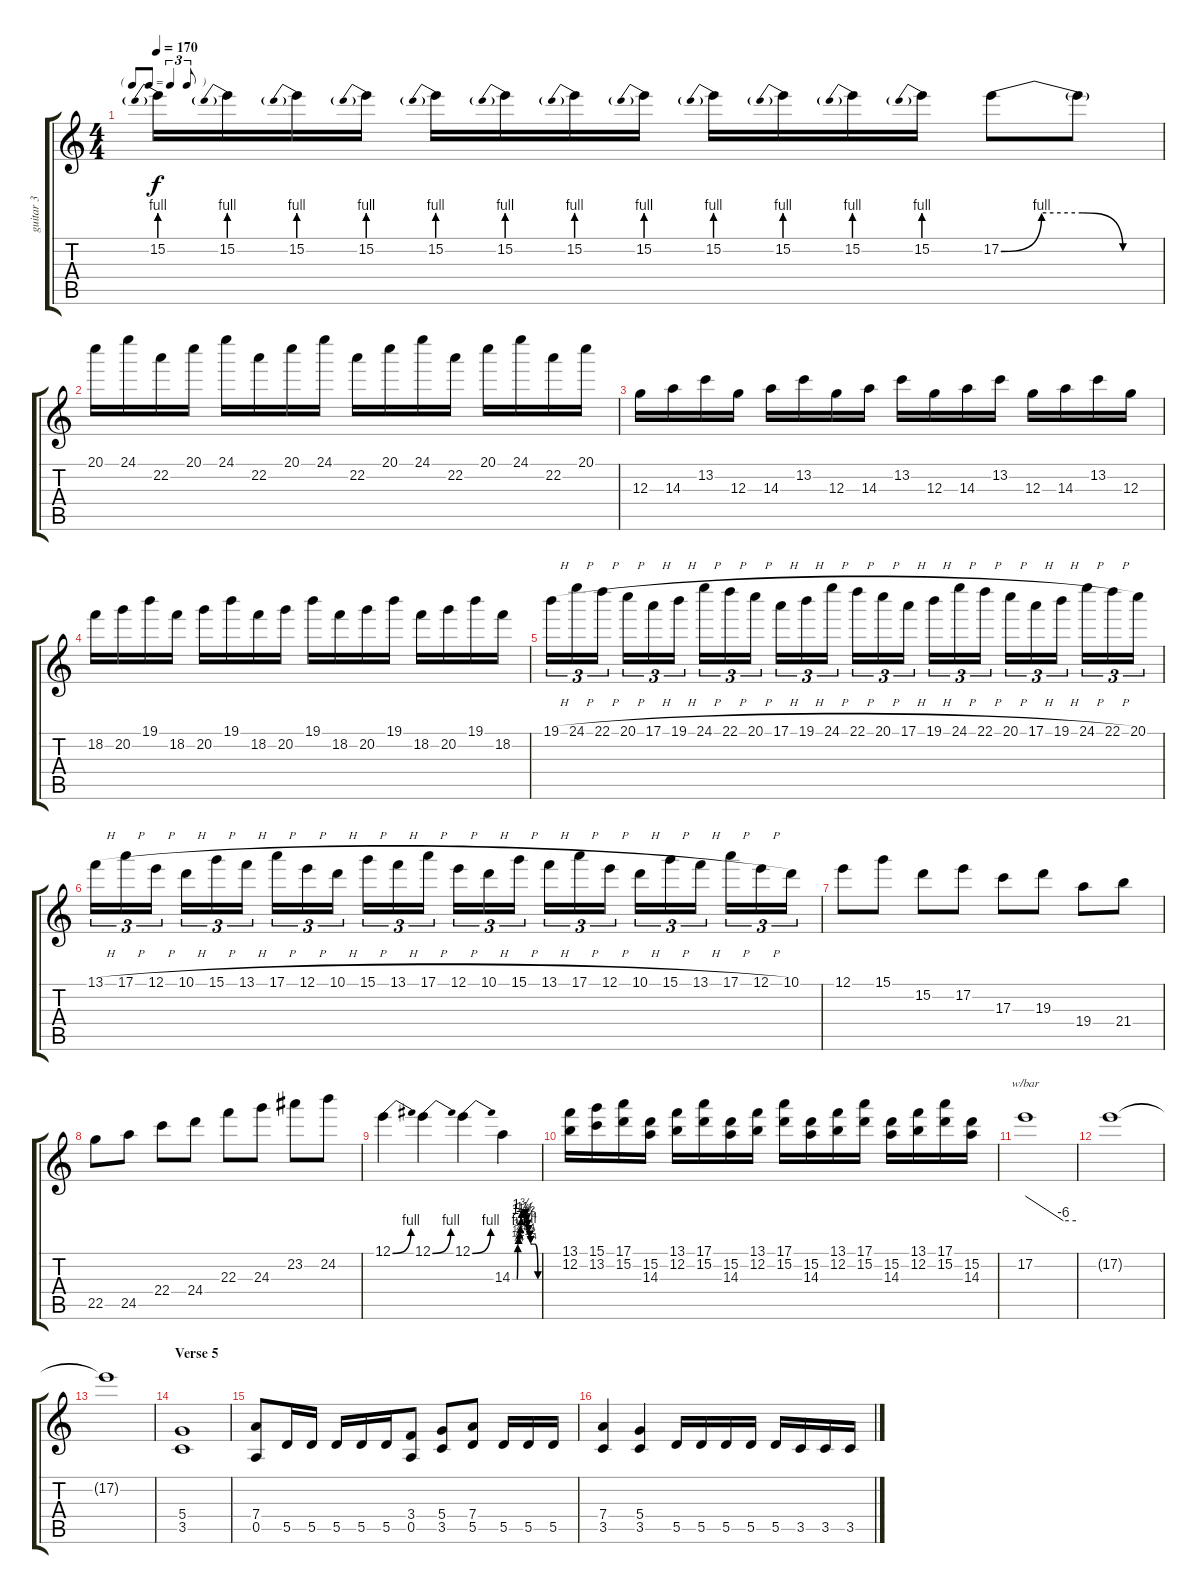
\track ("guitar 3" "guitar 3") {instrument distortionguitar}
\staff {score tabs}
\tuning (E4 B3 G3 D3 A2 E2) {hide}
\ts (4 4)
\tf triplet8th
\tempo 170
\clef g2
\ks c
15.2{be (prebend 0 4 60 4)}.16{dy f} 15.2{be (prebend 0 4 60 4)}.16 15.2{be (prebend 0 4 60 4)}.16 15.2{be (prebend 0 4 60 4)}.16 15.2{be (prebend 0 4 60 4)}.16 15.2{be (prebend 0 4 60 4)}.16 15.2{be (prebend 0 4 60 4)}.16 15.2{be (prebend 0 4 60 4)}.16 15.2{be (prebend 0 4 60 4)}.16 15.2{be (prebend 0 4 60 4)}.16 15.2{be (prebend 0 4 60 4)}.16 15.2{be (prebend 0 4 60 4)}.16 17.2{be (custom 0 0 15 4 30 4 45 0 60 0)}.8 17.2{t}.8 |
20.1.16 24.1.16 22.2.16 20.1.16 24.1.16 22.2.16 20.1.16 24.1.16 22.2.16 20.1.16 24.1.16 22.2.16 20.1.16 24.1.16 22.2.16 20.1.16 |
12.3.16 14.3.16 13.2.16 12.3.16 14.3.16 13.2.16 12.3.16 14.3.16 13.2.16 12.3.16 14.3.16 13.2.16 12.3.16 14.3.16 13.2.16 12.3.16 |
18.2.16 20.2.16 19.1.16 18.2.16 20.2.16 19.1.16 18.2.16 20.2.16 19.1.16 18.2.16 20.2.16 19.1.16 18.2.16 20.2.16 19.1.16 18.2.16 |
19.1{h}.16{tu (3 2)} 24.1{h}.16{tu (3 2)} 22.1{h}.16{tu (3 2)} 20.1{h}.16{tu (3 2)} 17.1{h}.16{tu (3 2)} 19.1{h}.16{tu (3 2)} 24.1{h}.16{tu (3 2)} 22.1{h}.16{tu (3 2)} 20.1{h}.16{tu (3 2)} 17.1{h}.16{tu (3 2)} 19.1{h}.16{tu (3 2)} 24.1{h}.16{tu (3 2)} 22.1{h}.16{tu (3 2)} 20.1{h}.16{tu (3 2)} 17.1{h}.16{tu (3 2)} 19.1{h}.16{tu (3 2)} 24.1{h}.16{tu (3 2)} 22.1{h}.16{tu (3 2)} 20.1{h}.16{tu (3 2)} 17.1{h}.16{tu (3 2)} 19.1{h}.16{tu (3 2)} 24.1{h}.16{tu (3 2)} 22.1{h}.16{tu (3 2)} 20.1.16{tu (3 2)} |
13.1{h}.16{tu (3 2)} 17.1{h}.16{tu (3 2)} 12.1{h}.16{tu (3 2)} 10.1{h}.16{tu (3 2)} 15.1{h}.16{tu (3 2)} 13.1{h}.16{tu (3 2)} 17.1{h}.16{tu (3 2)} 12.1{h}.16{tu (3 2)} 10.1{h}.16{tu (3 2)} 15.1{h}.16{tu (3 2)} 13.1{h}.16{tu (3 2)} 17.1{h}.16{tu (3 2)} 12.1{h}.16{tu (3 2)} 10.1{h}.16{tu (3 2)} 15.1{h}.16{tu (3 2)} 13.1{h}.16{tu (3 2)} 17.1{h}.16{tu (3 2)} 12.1{h}.16{tu (3 2)} 10.1{h}.16{tu (3 2)} 15.1{h}.16{tu (3 2)} 13.1{h}.16{tu (3 2)} 17.1{h}.16{tu (3 2)} 12.1{h}.16{tu (3 2)} 10.1.16{tu (3 2)} |
12.1.8 15.1.8 15.2.8 17.2.8 17.3.8 19.3.8 19.4.8 21.4.8 |
22.5.8 24.5.8 22.4.8 24.4.8 22.3.8 24.3.8 23.2.8 24.2.8 |
12.1{be (bend 0 0 60 4)}.4 12.1{be (bend 0 0 60 4)}.4 12.1{be (bend 0 0 60 4)}.4 14.3{be (custom 0 0 11 0 13 1 15 2 17 3 19 4 21 6 23 7 27 7 31 6 34 5 36 4 38 3 41 2 43 1 47 1 50 1 53 1 60 0)}.4 |
(13.1 12.2).16 (15.1 13.2).16 (17.1 15.2).16 (15.2 14.3).16 (13.1 12.2).16 (17.1 15.2).16 (15.2 14.3).16 (13.1 12.2).16 (17.1 15.2).16 (15.2 14.3).16 (13.1 12.2).16 (17.1 15.2).16 (15.2 14.3).16 (13.1 12.2).16 (17.1 15.2).16 (15.2 14.3).16 |
17.2.1{tbe (custom default 0 0 45 -24 60 -24)} |
17.2{t}.1 |
17.2{t}.1 |
\section ("" "Verse 5")
(5.4 3.5).1 |
(7.4 0.5).8 5.5.16 5.5.16 5.5.16 5.5.16 5.5.16 (3.4 0.5).8 (5.4 3.5).8 (7.4 5.5).8 5.5.16 5.5.16 5.5.16 |
(7.4 3.5).4 (5.4 3.5).4 5.5.16 5.5.16 5.5.16 5.5.16 5.5.16 3.5.16 3.5.16 3.5.16
